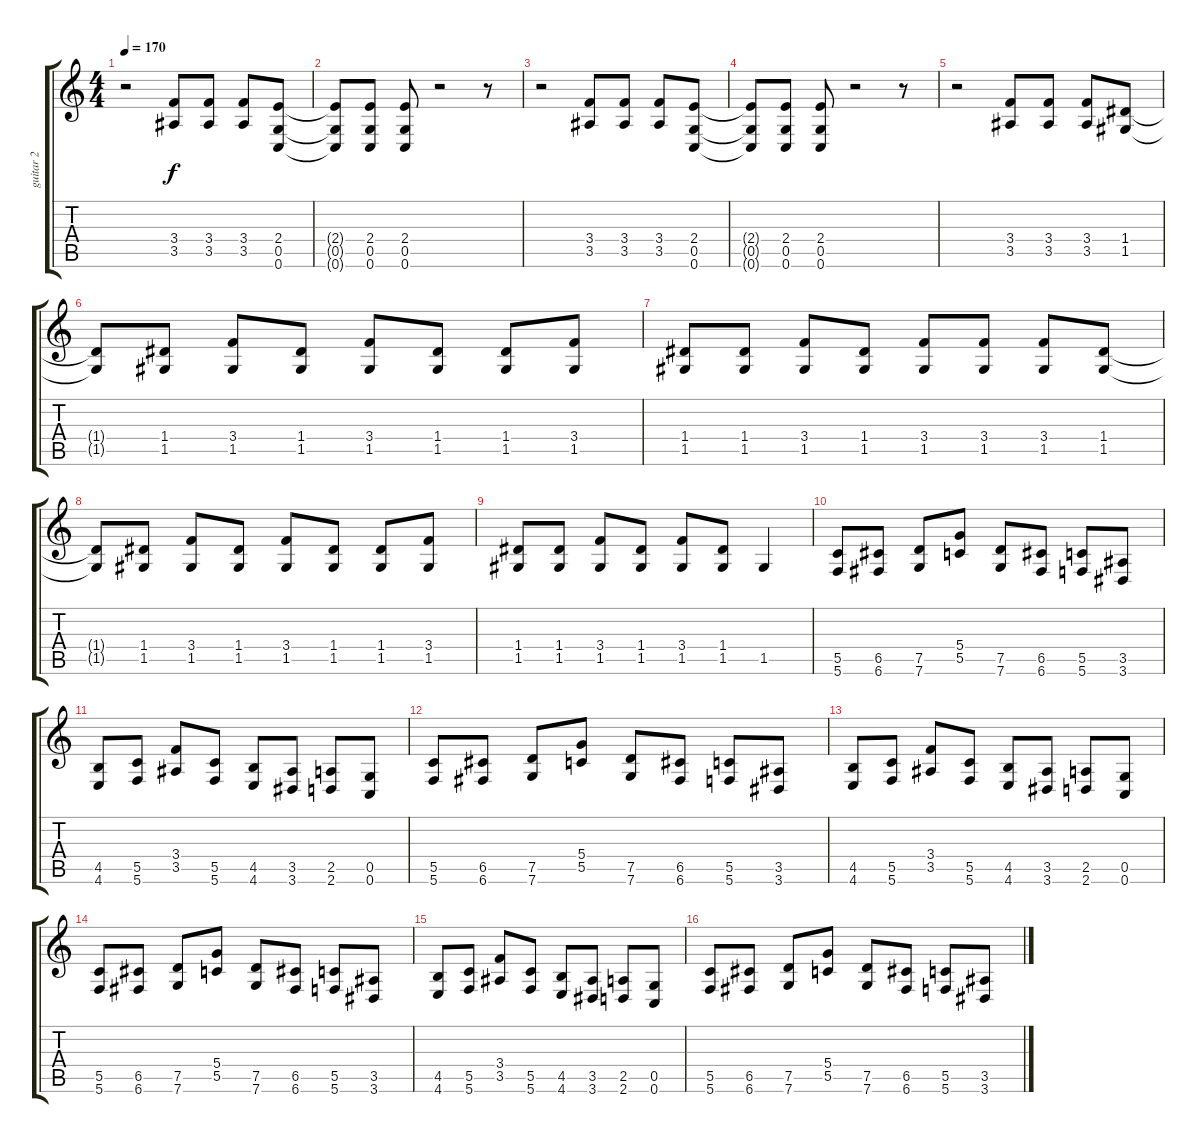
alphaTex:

\track ("guitar 2" "guitar 2") {instrument overdrivenguitar}
\staff {score tabs}
\tuning (E4 B3 A3 D3 G2 C2) {hide}
\ts (4 4)
\tempo 170
\clef g2
\ks c
r.2{dy f} (3.4 3.5).8 (3.4 3.5).8 (3.4 3.5).8 (2.4 0.5 0.6).8 |
(2.4{t} 0.5{t} 0.6{t}).8 (2.4 0.5 0.6).8 (2.4 0.5 0.6).8 r.2 r.8 |
r.2 (3.4 3.5).8 (3.4 3.5).8 (3.4 3.5).8 (2.4 0.5 0.6).8 |
(2.4{t} 0.5{t} 0.6{t}).8 (2.4 0.5 0.6).8 (2.4 0.5 0.6).8 r.2 r.8 |
r.2 (3.4 3.5).8 (3.4 3.5).8 (3.4 3.5).8 (1.4 1.5).8 |
(1.4{t} 1.5{t}).8 (1.4 1.5).8 (3.4 1.5).8 (1.4 1.5).8 (3.4 1.5).8 (1.4 1.5).8 (1.4 1.5).8 (3.4 1.5).8 |
(1.4 1.5).8 (1.4 1.5).8 (3.4 1.5).8 (1.4 1.5).8 (3.4 1.5).8 (3.4 1.5).8 (3.4 1.5).8 (1.4 1.5).8 |
(1.4{t} 1.5{t}).8 (1.4 1.5).8 (3.4 1.5).8 (1.4 1.5).8 (3.4 1.5).8 (1.4 1.5).8 (1.4 1.5).8 (3.4 1.5).8 |
(1.4 1.5).8 (1.4 1.5).8 (3.4 1.5).8 (1.4 1.5).8 (3.4 1.5).8 (1.4 1.5).8 1.5.4 |
(5.5 5.6).8 (6.5 6.6).8 (7.5 7.6).8 (5.4 5.5).8 (7.5 7.6).8 (6.5 6.6).8 (5.5 5.6).8 (3.5 3.6).8 |
(4.5 4.6).8 (5.5 5.6).8 (3.4 3.5).8 (5.5 5.6).8 (4.5 4.6).8 (3.5 3.6).8 (2.5 2.6).8 (0.5 0.6).8 |
(5.5 5.6).8 (6.5 6.6).8 (7.5 7.6).8 (5.4 5.5).8 (7.5 7.6).8 (6.5 6.6).8 (5.5 5.6).8 (3.5 3.6).8 |
(4.5 4.6).8 (5.5 5.6).8 (3.4 3.5).8 (5.5 5.6).8 (4.5 4.6).8 (3.5 3.6).8 (2.5 2.6).8 (0.5 0.6).8 |
(5.5 5.6).8 (6.5 6.6).8 (7.5 7.6).8 (5.4 5.5).8 (7.5 7.6).8 (6.5 6.6).8 (5.5 5.6).8 (3.5 3.6).8 |
(4.5 4.6).8 (5.5 5.6).8 (3.4 3.5).8 (5.5 5.6).8 (4.5 4.6).8 (3.5 3.6).8 (2.5 2.6).8 (0.5 0.6).8 |
(5.5 5.6).8 (6.5 6.6).8 (7.5 7.6).8 (5.4 5.5).8 (7.5 7.6).8 (6.5 6.6).8 (5.5 5.6).8 (3.5 3.6).8
